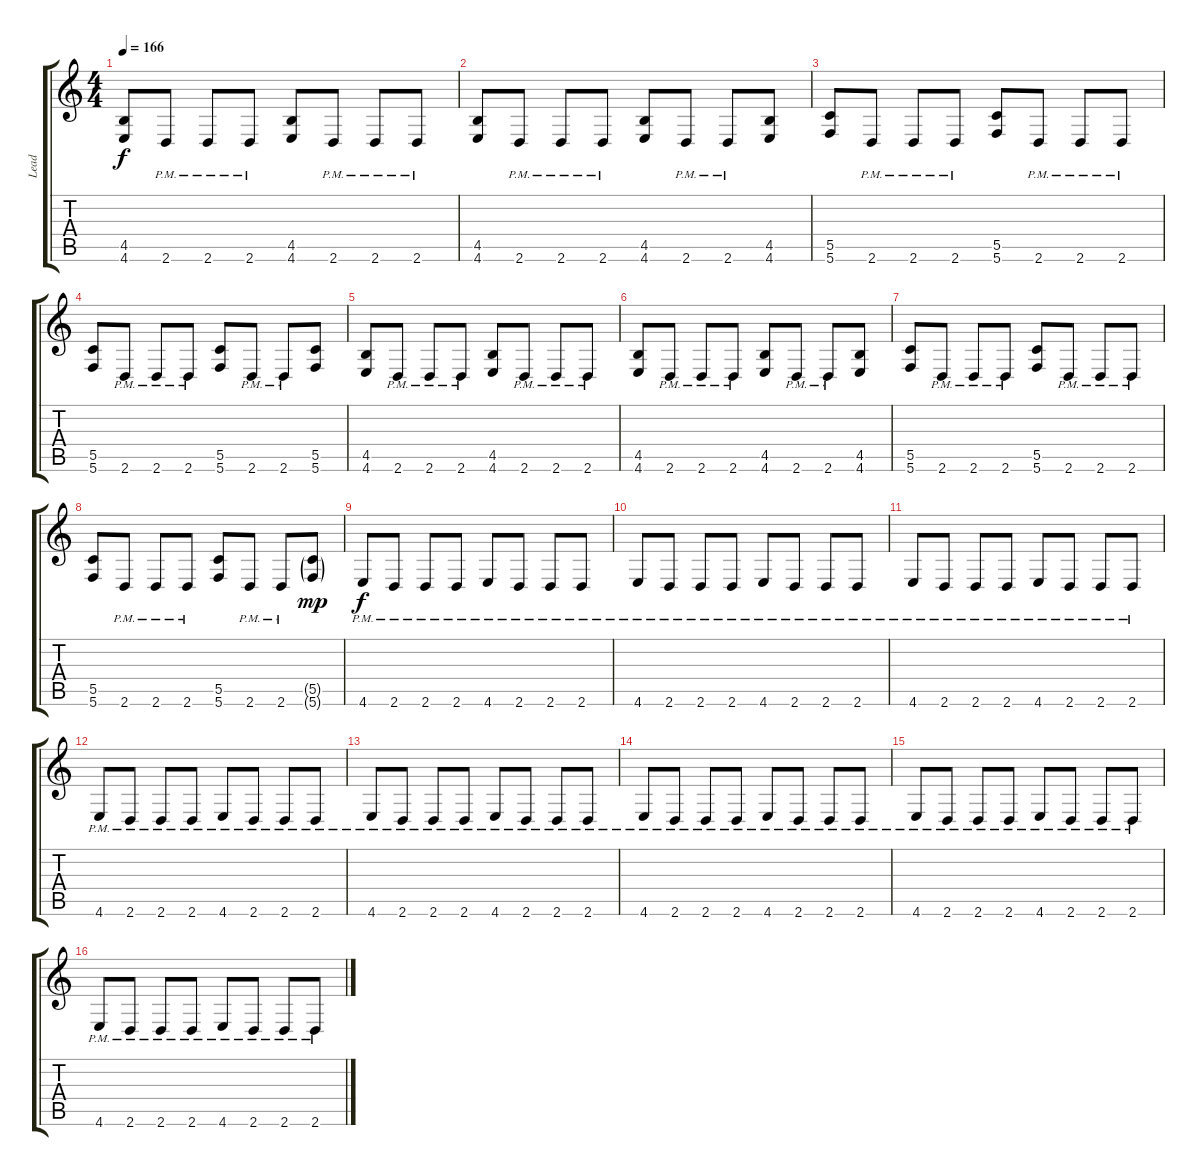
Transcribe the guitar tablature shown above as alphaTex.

\track ("Lead" "Lead") {instrument overdrivenguitar}
\staff {score tabs}
\tuning (D4 A3 F3 C3 G2 C2) {hide}
\ts (4 4)
\tempo 166
\clef g2
\ks c
(4.5 4.6).8{dy f} 2.6{pm}.8 2.6{pm}.8 2.6{pm}.8 (4.5 4.6).8 2.6{pm}.8 2.6{pm}.8 2.6{pm}.8 |
(4.5 4.6).8 2.6{pm}.8 2.6{pm}.8 2.6{pm}.8 (4.5 4.6).8 2.6{pm}.8 2.6{pm}.8 (4.5 4.6).8 |
(5.5 5.6).8 2.6{pm}.8 2.6{pm}.8 2.6{pm}.8 (5.5 5.6).8 2.6{pm}.8 2.6{pm}.8 2.6{pm}.8 |
(5.5 5.6).8 2.6{pm}.8 2.6{pm}.8 2.6{pm}.8 (5.5 5.6).8 2.6{pm}.8 2.6{pm}.8 (5.5 5.6).8 |
(4.5 4.6).8 2.6{pm}.8 2.6{pm}.8 2.6{pm}.8 (4.5 4.6).8 2.6{pm}.8 2.6{pm}.8 2.6{pm}.8 |
(4.5 4.6).8 2.6{pm}.8 2.6{pm}.8 2.6{pm}.8 (4.5 4.6).8 2.6{pm}.8 2.6{pm}.8 (4.5 4.6).8 |
(5.5 5.6).8 2.6{pm}.8 2.6{pm}.8 2.6{pm}.8 (5.5 5.6).8 2.6{pm}.8 2.6{pm}.8 2.6{pm}.8 |
(5.5 5.6).8 2.6{pm}.8 2.6{pm}.8 2.6{pm}.8 (5.5 5.6).8 2.6{pm}.8 2.6{pm}.8 (5.5{g} 5.6{g}).8{dy mp} |
4.6{pm}.8{dy f volume 8} 2.6{pm}.8{volume 13} 2.6{pm}.8 2.6{pm}.8 4.6{pm}.8 2.6{pm}.8 2.6{pm}.8 2.6{pm}.8 |
4.6{pm}.8 2.6{pm}.8 2.6{pm}.8 2.6{pm}.8 4.6{pm}.8 2.6{pm}.8 2.6{pm}.8 2.6{pm}.8 |
4.6{pm}.8 2.6{pm}.8 2.6{pm}.8 2.6{pm}.8 4.6{pm}.8 2.6{pm}.8 2.6{pm}.8 2.6{pm}.8 |
4.6{pm}.8 2.6{pm}.8 2.6{pm}.8 2.6{pm}.8 4.6{pm}.8 2.6{pm}.8 2.6{pm}.8 2.6{pm}.8 |
4.6{pm}.8 2.6{pm}.8 2.6{pm}.8 2.6{pm}.8 4.6{pm}.8 2.6{pm}.8 2.6{pm}.8 2.6{pm}.8 |
4.6{pm}.8 2.6{pm}.8 2.6{pm}.8 2.6{pm}.8 4.6{pm}.8 2.6{pm}.8 2.6{pm}.8 2.6{pm}.8 |
4.6{pm}.8 2.6{pm}.8 2.6{pm}.8 2.6{pm}.8 4.6{pm}.8 2.6{pm}.8 2.6{pm}.8 2.6{pm}.8 |
4.6{pm}.8 2.6{pm}.8 2.6{pm}.8 2.6{pm}.8 4.6{pm}.8 2.6{pm}.8 2.6{pm}.8 2.6{pm}.8
